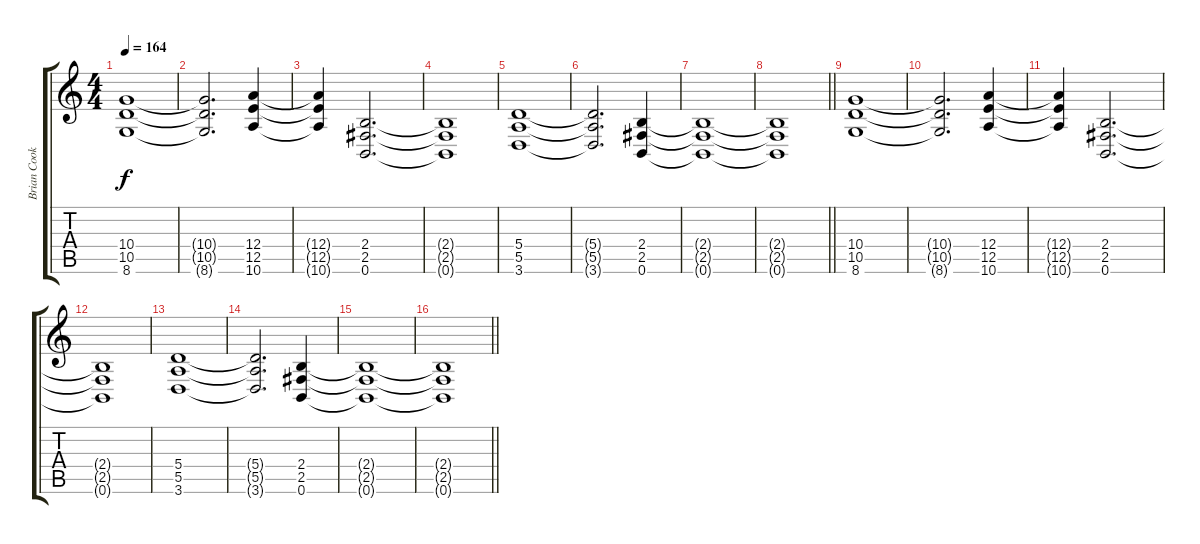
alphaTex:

\track ("Brian Cook (6 String \"Bearitone\")" "Brian Cook") {instrument distortionguitar}
\staff {score tabs}
\tuning (B3 Gb3 D3 A2 E2 B1) {hide}
\ts (4 4)
\section ("" "")
\tempo 164
\clef g2
\ks c
(10.4 10.5 8.6).1{dy f} |
(10.4{t} 10.5{t} 8.6{t}).2{d} (12.4 12.5 10.6).4 |
(12.4{t} 12.5{t} 10.6{t}).4 (2.4 2.5 0.6).2{d} |
(2.4{t} 2.5{t} 0.6{t}).1 |
(5.4 5.5 3.6).1 |
(5.4{t} 5.5{t} 3.6{t}).2{d} (2.4 2.5 0.6).4 |
(2.4{t} 2.5{t} 0.6{t}).1 |
\barLineRight lightlight
(2.4{t} 2.5{t} 0.6{t}).1 |
\section ("" "")
(10.4 10.5 8.6).1 |
(10.4{t} 10.5{t} 8.6{t}).2{d} (12.4 12.5 10.6).4 |
(12.4{t} 12.5{t} 10.6{t}).4 (2.4 2.5 0.6).2{d} |
(2.4{t} 2.5{t} 0.6{t}).1 |
(5.4 5.5 3.6).1 |
(5.4{t} 5.5{t} 3.6{t}).2{d} (2.4 2.5 0.6).4 |
(2.4{t} 2.5{t} 0.6{t}).1 |
\barLineRight lightlight
(2.4{t} 2.5{t} 0.6{t}).1
